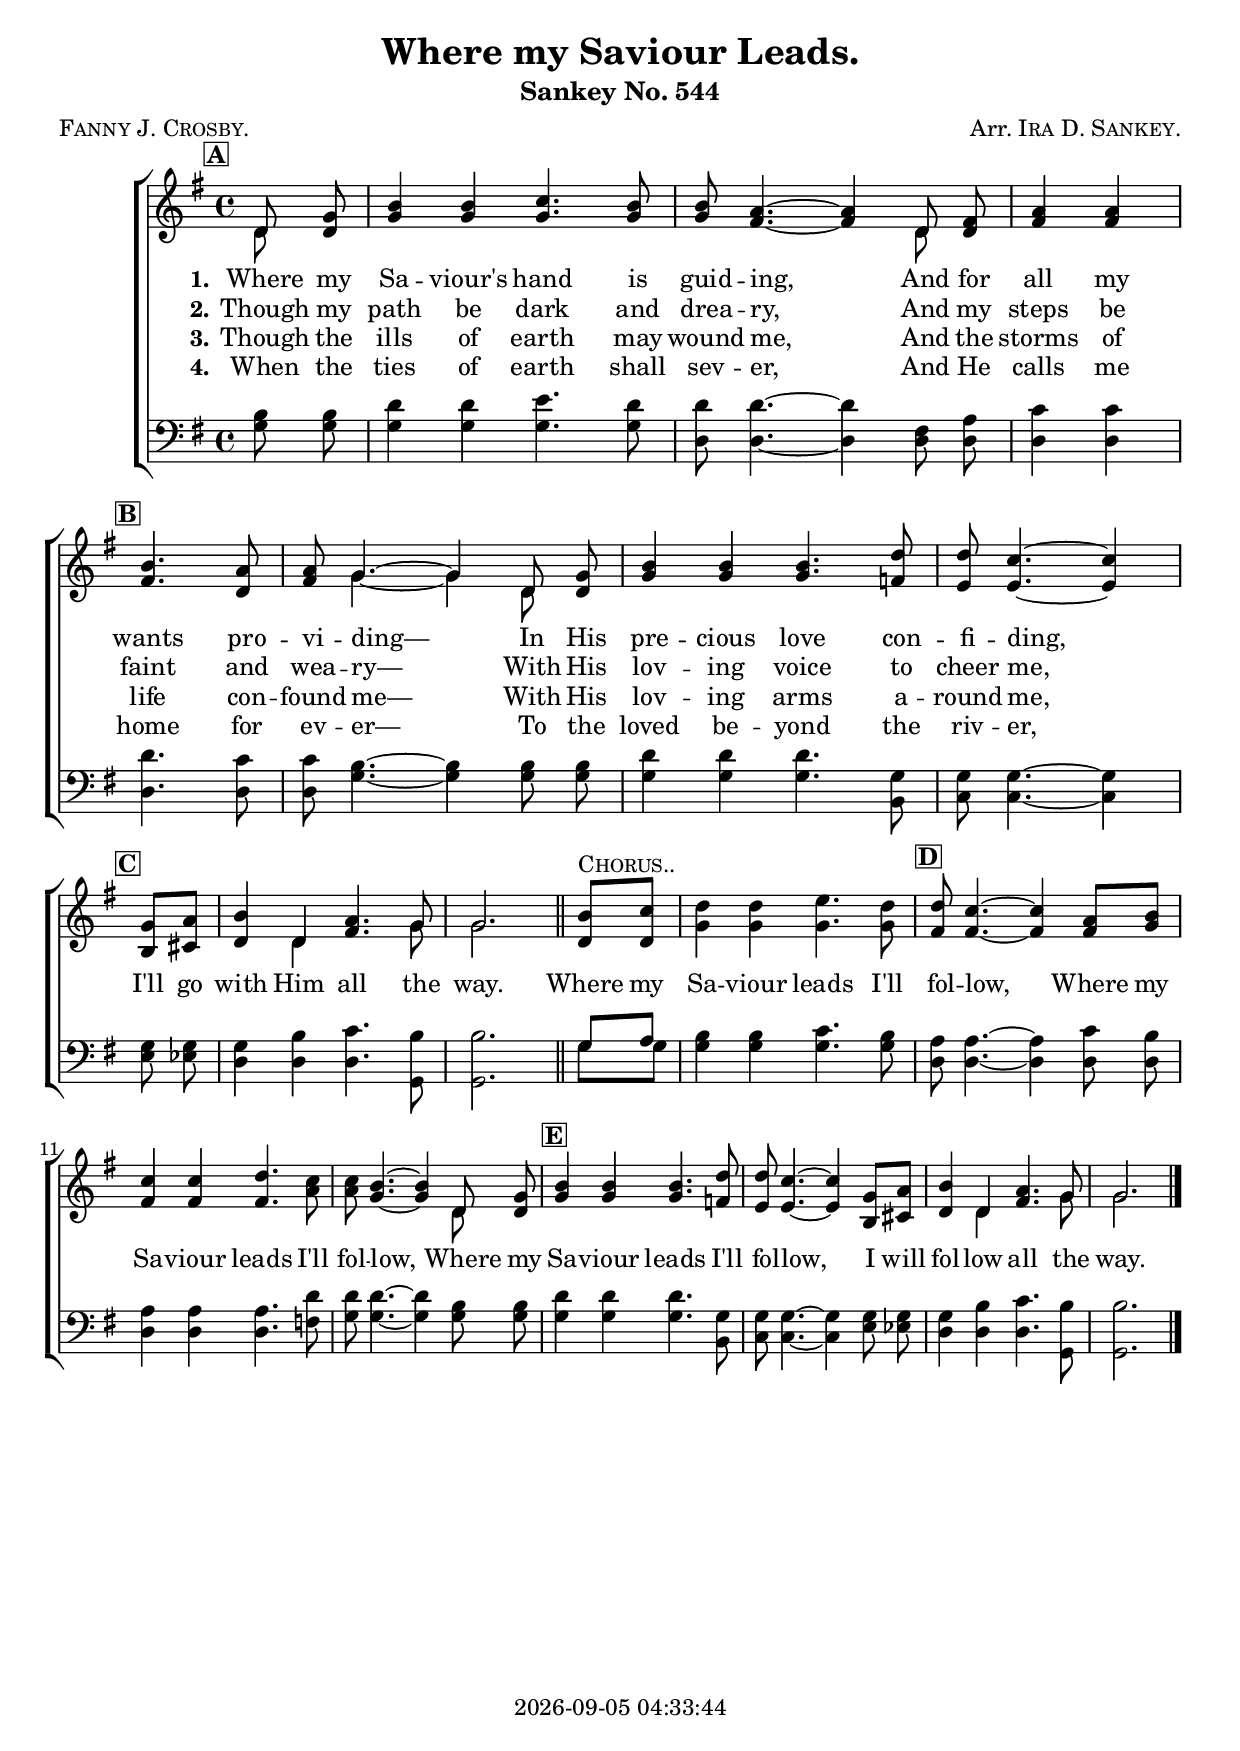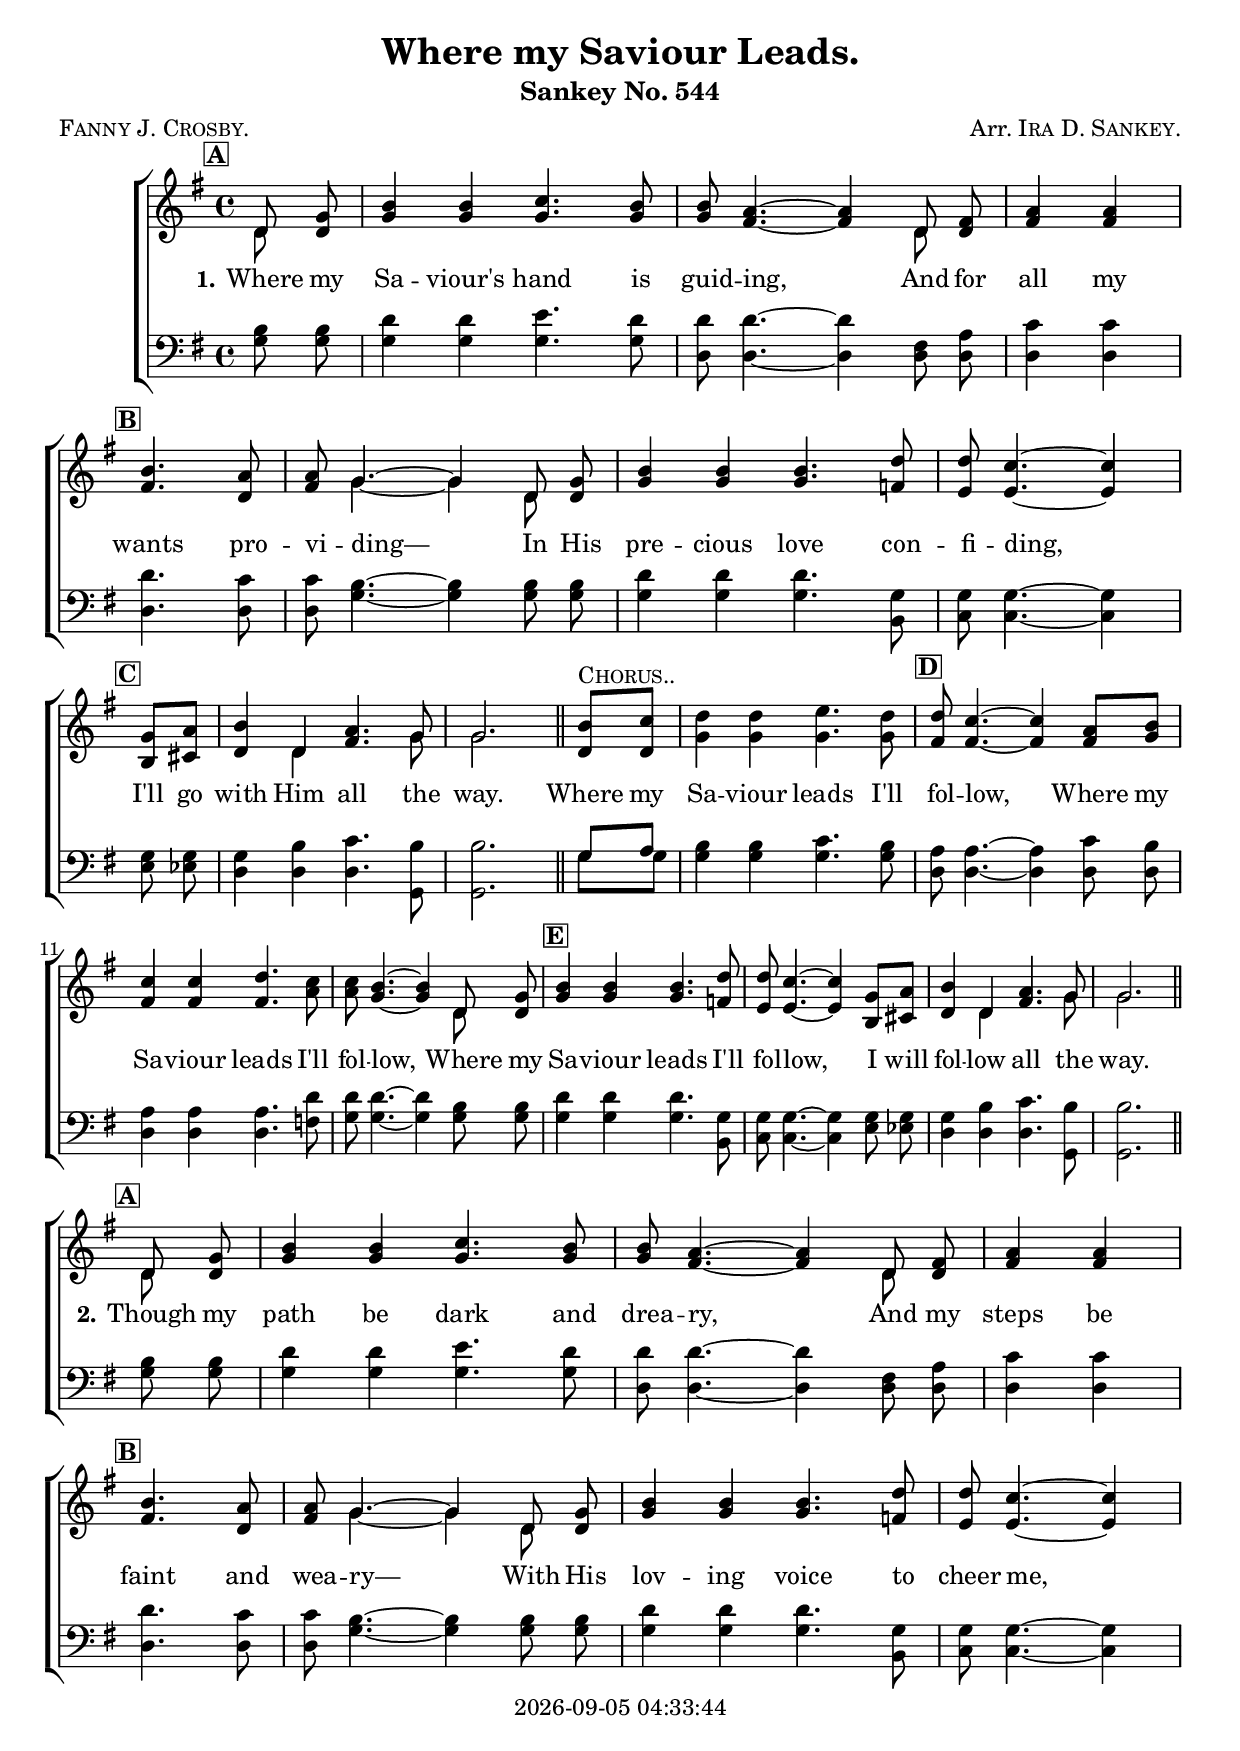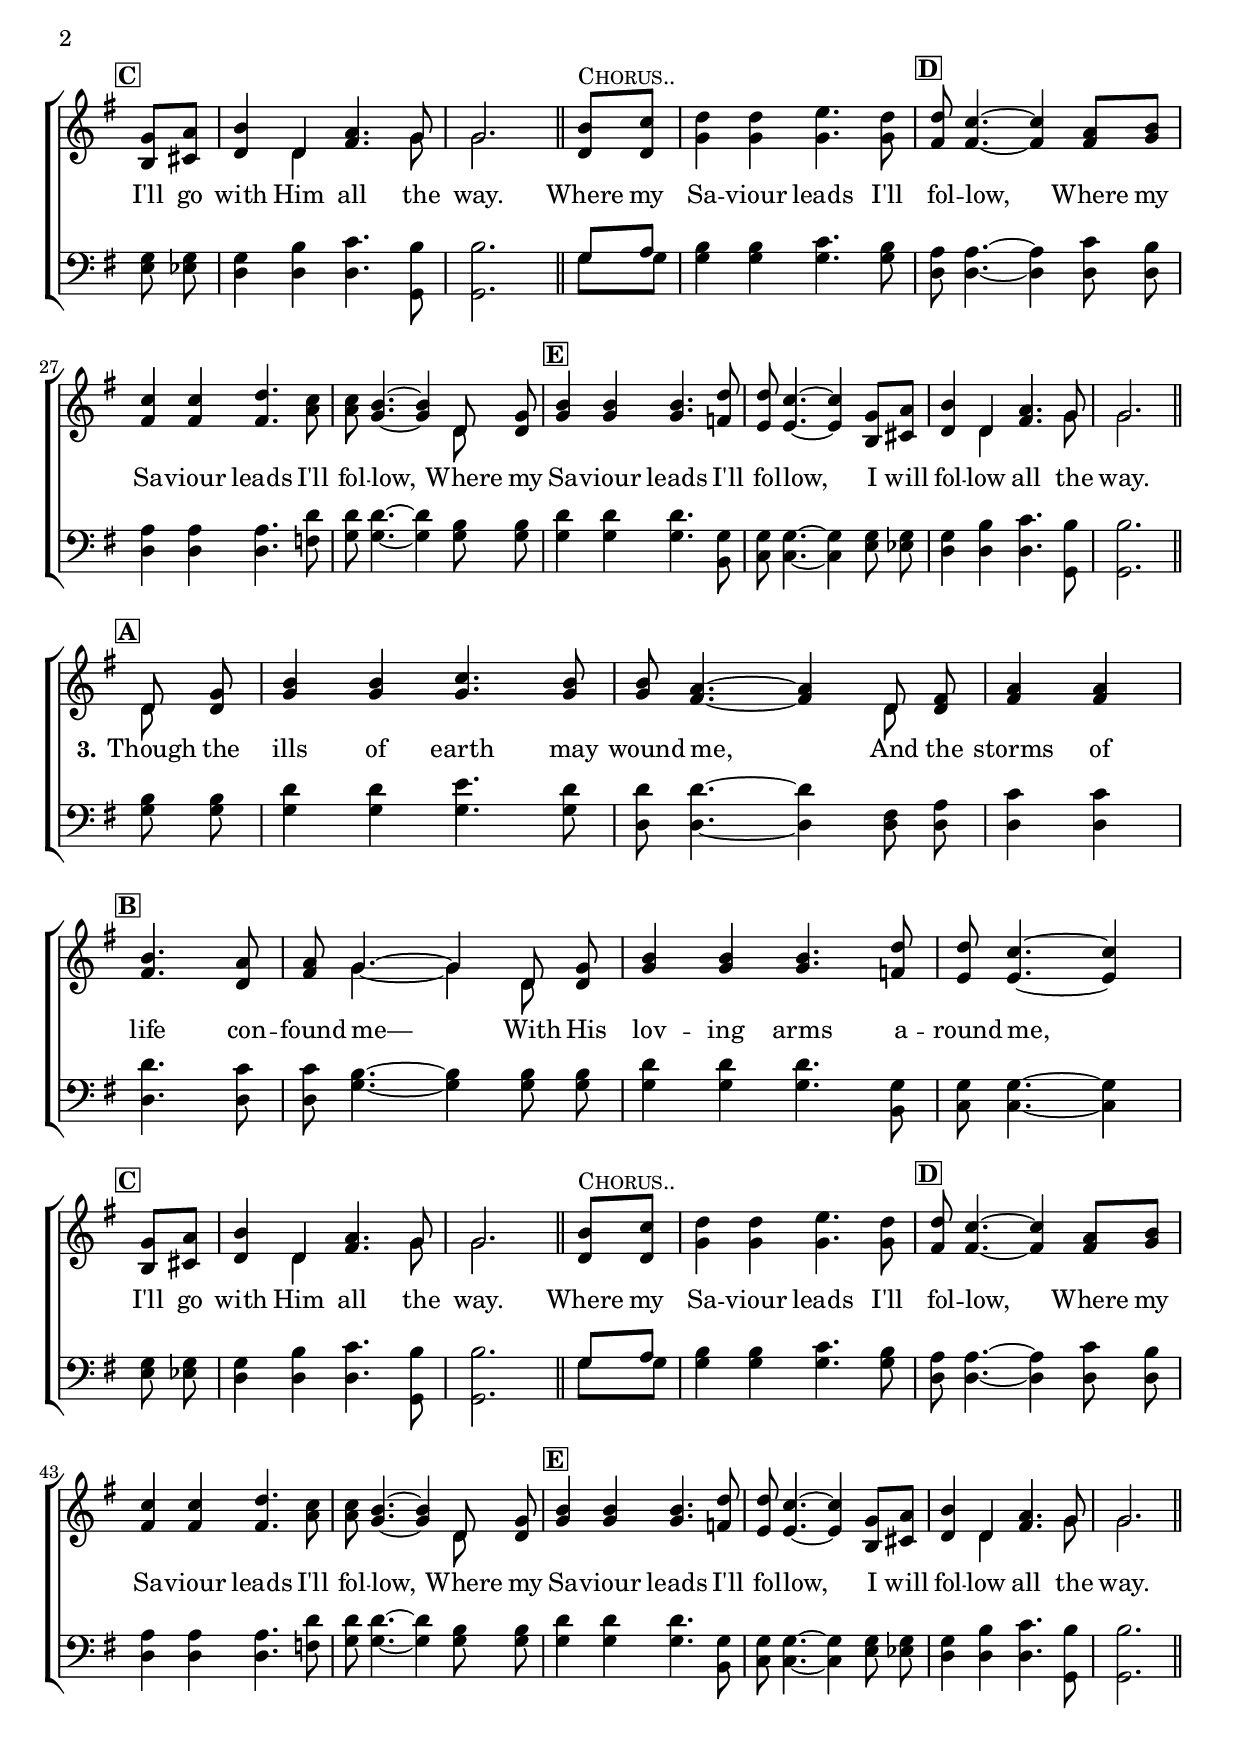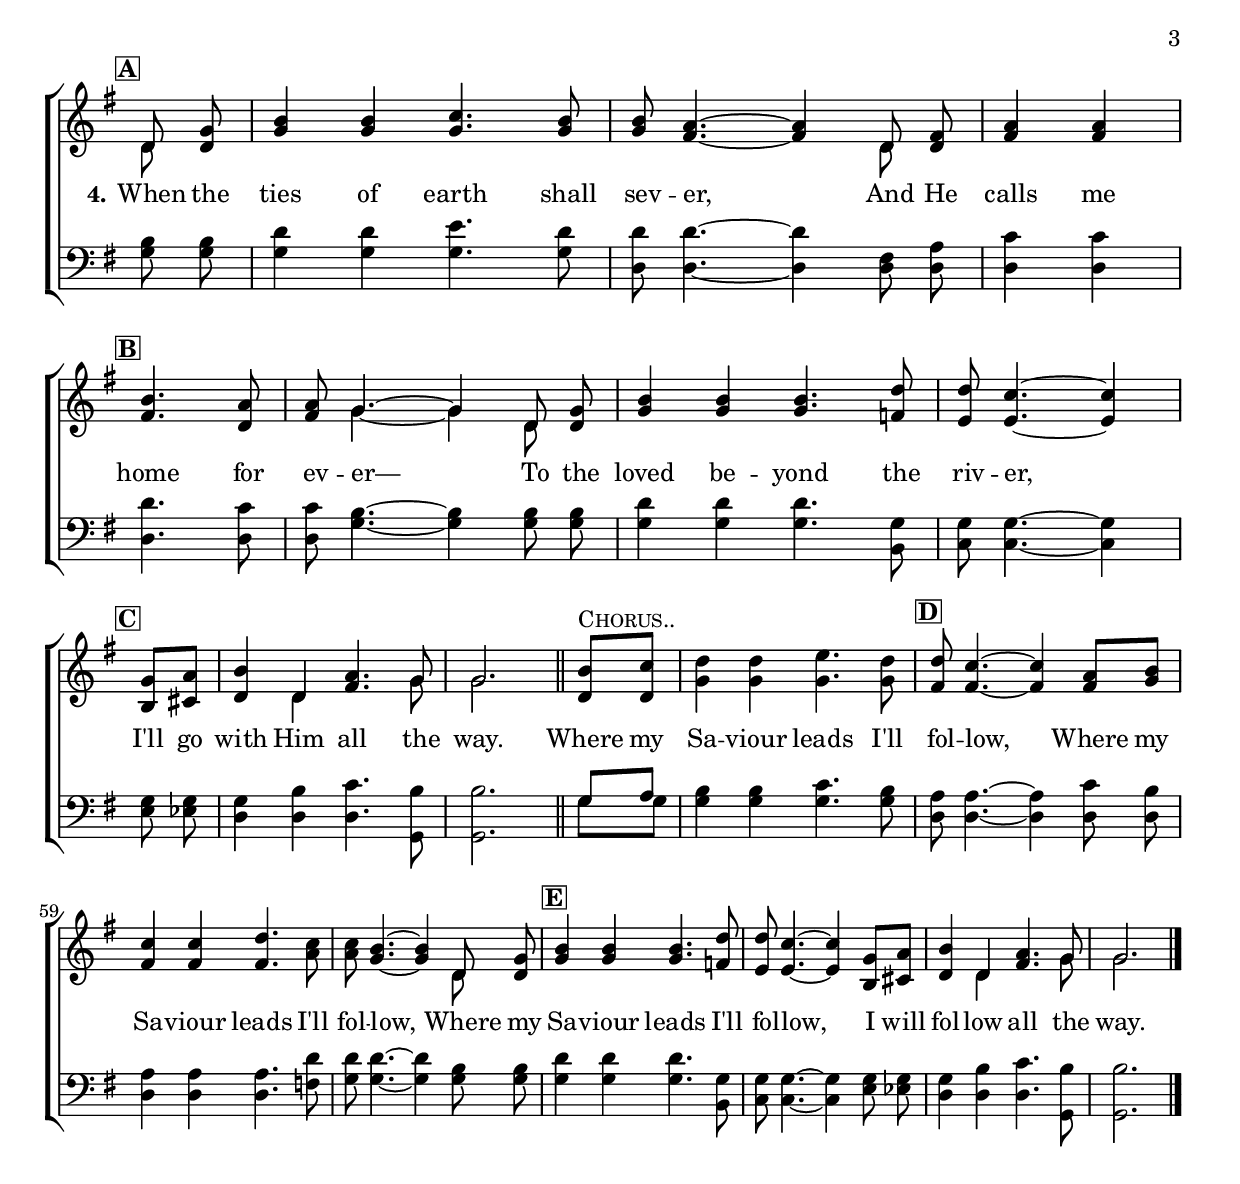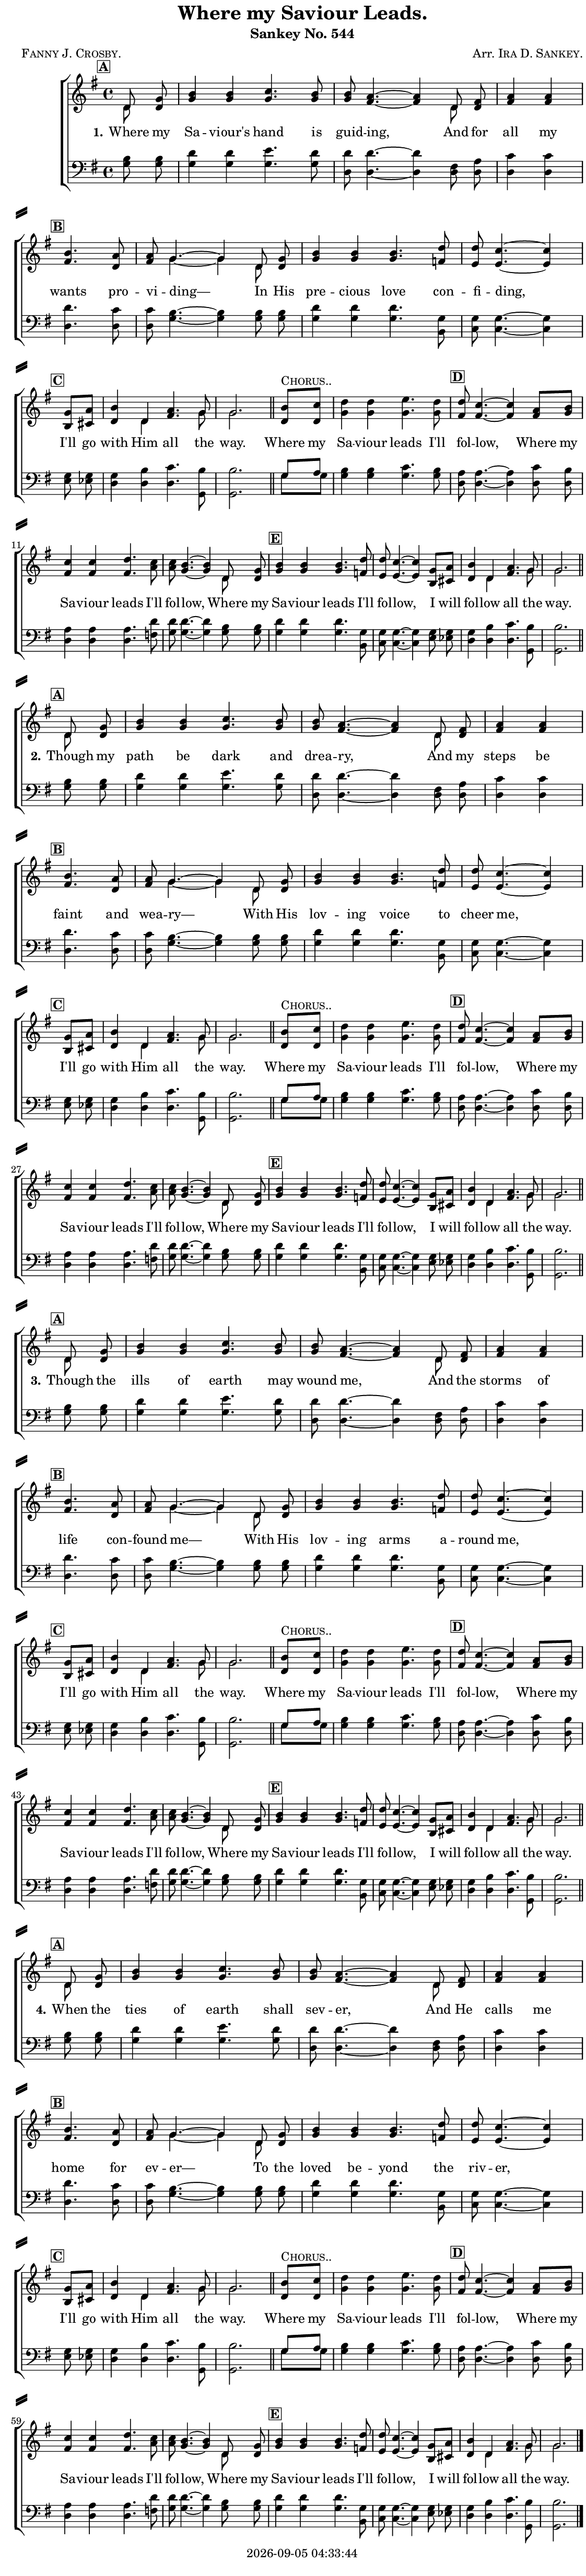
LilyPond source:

\version "2.22.1"

\include "articulate.ly"

today = #(strftime "%Y-%m-%d %H:%M:%S" (localtime (current-time)))

\header {
% centered at top
%  dedication  = "dedication"
  title       = "Where my Saviour Leads."
  subtitle    = "Sankey No. 544"
%  subsubtitle = "Sankey 880 No. Y"
%  instrument  = "instrument"
  
% arrangement of following lines:
%
%  poet    composer
%  meter   arranger
%  piece       opus

  composer    = \markup{Arr. \smallCaps "Ira D. Sankey."}
%  arranger    = "arranger"
%  opus        = "opus"

  poet        = \markup\smallCaps "Fanny J. Crosby."
%  meter       = \markup\smallCaps "meter"
%  piece       = \markup\smallCaps "piece"

% centered at bottom
% tagline     = "tagline" % default lilypond version
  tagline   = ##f
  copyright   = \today
}

% #(set-global-staff-size 16)

global = {
  \key g \major
  \time 4/4
  \partial 4
}

RehearsalTrack = {
% \set Score.currentBarNumber = #5
  \textMark \markup { \box \bold "A" } s4 s1*2 s2
  \textMark \markup { \box \bold "B" } s2 s1*2 s2.
  \textMark \markup { \box \bold "C" } s4 s1*3
  \textMark \markup { \box \bold "D" }    s1*3
  \textMark \markup { \box \bold "E" }    s1*3 s2.
}

TempoTrack = {
  \set Score.tempoHideNote = ##t
  \tempo 4=120
}

nl = { \bar "||" \break }

soprano = \relative {
  \autoBeamOff
  d'8 g | b4 4 c4. b8 | b a4.~4 d,8 fis | a4 4 \bar "|" \break
  b4. a8 | a8 g4.~4 d8 g | b4 4 4. d8 | d c4.~4 \bar "|" \break
  g8 a | b4 d, a'4. g8 | 2. \bar "||" b8^\markup\smallCaps Chorus.. c | d4 4 e4. d8 |
  d8 c4.~4 a8 b | c4 4 d4. c8 | 8 b4.~4 d,8 g |
  b4 4 4. d8 | d c4.~4 g8 a | b4 d, a'4. g8 | 2.
}

alto = \relative {
  \autoBeamOff
  d'8 8 | g4 4 4. 8 | 8 fis4.~4 d8 8 | fis4 4
  fis4. d8 | fis g4.~4 d8 8 | g4 4 4. f8 | e8 4.~4
  b8 cis | d4 4 fis4. g8 | 2. d8 8 | g4 4 4. 8 |
  fis8 4.~4 8 g | fis4 4 4. a8 | 8 g4.~4 d8 8 |
  g4 4 4. f8 | e8 4.~4 b8 cis | d4 4 fis4. g8 | 2.
}

tenor = \relative {
  \autoBeamOff
  b8 8 | d4 4 e4. d8 | 8 4.~4 fis,8 a | c4 4
  d4. c8 | 8 b4.~4 8 8 | d4 4 4. g,8 | 8 4.~4
  g8 8 | 4 b c4. b8 |2. g8 a | b4 4 c4. b8 |
  a8 4.~4 c8 b | a4 4 4. d8 | 8 4.~4 b8 8 |
  d4 4 4. g,8 | 8 4.~4 8 8 | 4 b c4. b8 | 2.
}

bass = \relative {
  \autoBeamOff
  g8 8 | 4 4 4. 8 | d8 4.~4 8 8 | 4 4
  d4. 8 | 8 g4.~4 8 8 | 4 4 4. b,8 | c8 4.~4
  e8 ees | d4 4 4. g,8 | 2. g'8 8 | 4 4 4. 8 |
  d8 4.~4 8 8 | 4 4 4. f8 | g8 4.~4 8 8 |
  g4 4 4. b,8 | c8 4.~4 e8 ees | d4 4 4. g,8 | 2.
}

nom  = {   \set ignoreMelismata = ##t }
yesm = { \unset ignoreMelismata       }

chorus = \lyricmode {
  I'll go with Him all the way.
  Where my Sa -- viour leads I'll fol -- low,
  Where my Sa -- viour leads I'll fol -- low,
  Where my Sa -- viour leads I'll fol -- low,
  I will fol -- low all the way.
}

chorusMen = \lyricmode {
}

verses = 4

wordsOne = \lyricmode {
  \set stanza = "1."
  Where my Sa -- viour's hand is guid -- ing,
  And for all my wants pro -- vi -- ding—
  In His pre -- cious love con -- fi -- ding,
}
  
wordsTwo = \lyricmode {
  \set stanza = "2."
  Though my path be dark and drea -- ry,
  And my steps be faint and wea -- ry—
  With His lov -- ing voice to cheer me,
}
  
wordsThree = \lyricmode {
  \set stanza = "3."
  Though the ills of earth may wound me,
  And the storms of life con -- found me—
  With His lov -- ing arms a -- round me,
}
  
wordsFour = \lyricmode {
  \set stanza = "4."
  When the ties of earth shall sev -- er,
  And He calls me home for ev -- er—
  To the loved  be -- yond the riv -- er,
}
  
wordsMidi = \lyricmode {
  \set stanza = "1."
  "Where " "my " Sa "viour's " "hand " "is " guid "ing, "
  "\nAnd " "for " "all " "my " "wants " pro vi "ding— "
  "\nIn " "His " pre "cious " "love " con fi "ding, "
  "\nI'll " "go " "with " "Him " "all " "the " "way. "
  "\nWhere " "my " Sa "viour " "leads " "I'll " fol "low, "
  "\nWhere " "my " Sa "viour " "leads " "I'll " fol "low, "
  "\nWhere " "my " Sa "viour " "leads " "I'll " fol "low, "
  "\nI " "will " fol "low " "all " "the " "way.\n"

  \set stanza = "2."
  "\nThough " "my " "path " "be " "dark " "and " drea "ry, "
  "\nAnd " "my " "steps " "be " "faint " "and " wea "ry— "
  "\nWith " "His " lov "ing " "voice " "to " "cheer " "me, "
  "\nI'll " "go " "with " "Him " "all " "the " "way. "
  "\nWhere " "my " Sa "viour " "leads " "I'll " fol "low, "
  "\nWhere " "my " Sa "viour " "leads " "I'll " fol "low, "
  "\nWhere " "my " Sa "viour " "leads " "I'll " fol "low, "
  "\nI " "will " fol "low " "all " "the " "way.\n"

  \set stanza = "3."
  "\nThough " "the " "ills " "of " "earth " "may " "wound " "me, "
  "\nAnd " "the " "storms " "of " "life " con "found " "me— "
  "\nWith " "His " lov "ing " "arms " a "round " "me, "
  "\nI'll " "go " "with " "Him " "all " "the " "way. "
  "\nWhere " "my " Sa "viour " "leads " "I'll " fol "low, "
  "\nWhere " "my " Sa "viour " "leads " "I'll " fol "low, "
  "\nWhere " "my " Sa "viour " "leads " "I'll " fol "low, "
  "\nI " "will " fol "low " "all " "the " "way.\n"

  \set stanza = "4."
  "\nWhen " "the " "ties " "of " "earth " "shall " sev "er, "
  "\nAnd " "He " "calls " "me " "home " "for " ev "er— "
  "\nTo " "the " "loved "  be "yond " "the " riv "er, "
  "\nI'll " "go " "with " "Him " "all " "the " "way. "
  "\nWhere " "my " Sa "viour " "leads " "I'll " fol "low, "
  "\nWhere " "my " Sa "viour " "leads " "I'll " fol "low, "
  "\nWhere " "my " Sa "viour " "leads " "I'll " fol "low, "
  "\nI " "will " fol "low " "all " "the " "way. "
}

wordsMidiMen = \lyricmode {
}

\book {
  \bookOutputSuffix "midi"
  \score {
%    \articulate
        \new ChoirStaff <<
                                % Soprano staff
          \new Staff = soprano
          <<
            \new Voice { \repeat unfold \verses \TempoTrack     }
            \new Voice { \global \repeat unfold \verses \soprano \bar "|." }
            \addlyrics \wordsMidi
          >>
                                % Alto staff
          \new Staff = alto
          <<
            \new Voice { \global \repeat unfold \verses { \alto \nl } \bar "|." }
          >>
                                % Tenor staff
          \new Staff = tenor
          <<
            \clef "treble_8"
            \new Voice { \global \repeat unfold \verses \tenor }
            \addlyrics \wordsMidiMen
          >>
                                % Bass staff
          \new Staff = bass
          <<
            \clef "bass"
            \new Voice { \global \repeat unfold \verses \bass }
          >>
        >>
    \midi {}
  }
}

\book {
  \bookOutputSuffix "repeat"
  \score {
        \new ChoirStaff <<
                                  % Joint soprano/alto staff
          \new Staff = women \with { printPartCombineTexts = ##f }
          <<
            \new Voice \RehearsalTrack
            \new Voice \TempoTrack
            \new NullVoice = "aligner" \soprano
            \new Voice \partCombine #'(2 . 88) { \global \soprano \bar "|." } { \global \alto }
            \new Lyrics \lyricsto "aligner" { \wordsOne \chorus }
            \new Lyrics \lyricsto "aligner"   \wordsTwo
            \new Lyrics \lyricsto "aligner"   \wordsThree
            \new Lyrics \lyricsto "aligner"   \wordsFour
          >>
                                  % Joint tenor/bass staff
          \new Staff = men \with { printPartCombineTexts = ##f }
          <<
            \clef "bass"
            \new Voice \partCombine #'(2 . 88) { \global \tenor } { \global \bass }
            \new NullVoice = alignerT { \tenor }
          >>
          \new Lyrics \with {alignAboveContext = men} \lyricsto alignerT \chorusMen
        >>
    \layout {
      indent = 1.5\cm
      \pointAndClickOff
      \context {
        \Staff \RemoveAllEmptyStaves
      }
    }
  }
}

singlescore = {
        \new ChoirStaff <<
                                  % Joint soprano/alto staff
          \new Staff = women \with { printPartCombineTexts = ##f }
          <<
            \new Voice { \repeat unfold \verses \RehearsalTrack }
            \new Voice { \repeat unfold \verses \TempoTrack }
            \new NullVoice = "aligner" { \repeat unfold \verses \soprano }
            \new Voice \partCombine #'(2 . 88) { \global \repeat unfold \verses \soprano \bar "|." }
                                    { \global \repeat unfold \verses { \alto \nl } \bar "|." }
            \new Lyrics \lyricsto "aligner" { \wordsOne   \chorus
                                              \wordsTwo   \chorus
                                              \wordsThree \chorus
                                              \wordsFour  \chorus
                                            }
          >>
                                  % Joint tenor/bass staff
          \new Staff = men \with { printPartCombineTexts = ##f }
          <<
            \clef "bass"
            \new Voice \partCombine #'(2 . 88) { \global \repeat unfold \verses \tenor }
                                    { \global \repeat unfold \verses \bass }
            \new NullVoice = alignerT { \repeat unfold \verses \tenor }
          >>
          \new Lyrics \with {alignAboveContext = men} \lyricsto alignerT { \repeat unfold \verses \chorusMen }
        >>
}

\book {
  \bookOutputSuffix "single"
  \score {
    \singlescore
    \layout {
      indent = 1.5\cm
      \pointAndClickOff
      \context {
        \Staff \RemoveAllEmptyStaves
      }
    }
  }
}

\book {
  \bookOutputSuffix "singlepage"
  \paper {
    top-margin = 0
    left-margin = 7
    right-margin = 1
    paper-width = 190\mm
    page-breaking = #ly:one-page-breaking
    system-system-spacing.basic-distance = #15
    system-separator-markup = \slashSeparator
  }
  \score {
    \singlescore
    \layout {
      indent = 1.5\cm
      \pointAndClickOff
      \context {
        \Staff \RemoveAllEmptyStaves
      }
    }
  }
}
